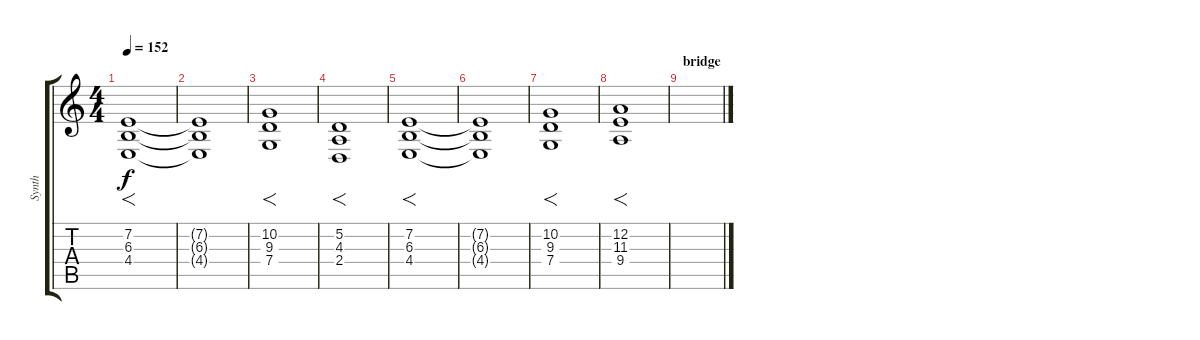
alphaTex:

\track ("Synth" "Synth") {instrument pad4choir}
\staff {score tabs}
\tuning (D4 A3 F3 C3 G2 D2) {hide}
\ts (4 4)
\tempo 152
\clef g2
\ks c
(7.2 6.3 4.4).1{f dy f} |
(7.2{t} 6.3{t} 4.4{t}).1 |
(10.2 9.3 7.4).1{f} |
(5.2 4.3 2.4).1{f} |
(7.2 6.3 4.4).1{f} |
(7.2{t} 6.3{t} 4.4{t}).1 |
(10.2 9.3 7.4).1{f} |
(12.2 11.3 9.4).1{f} |
\section ("" "bridge")
